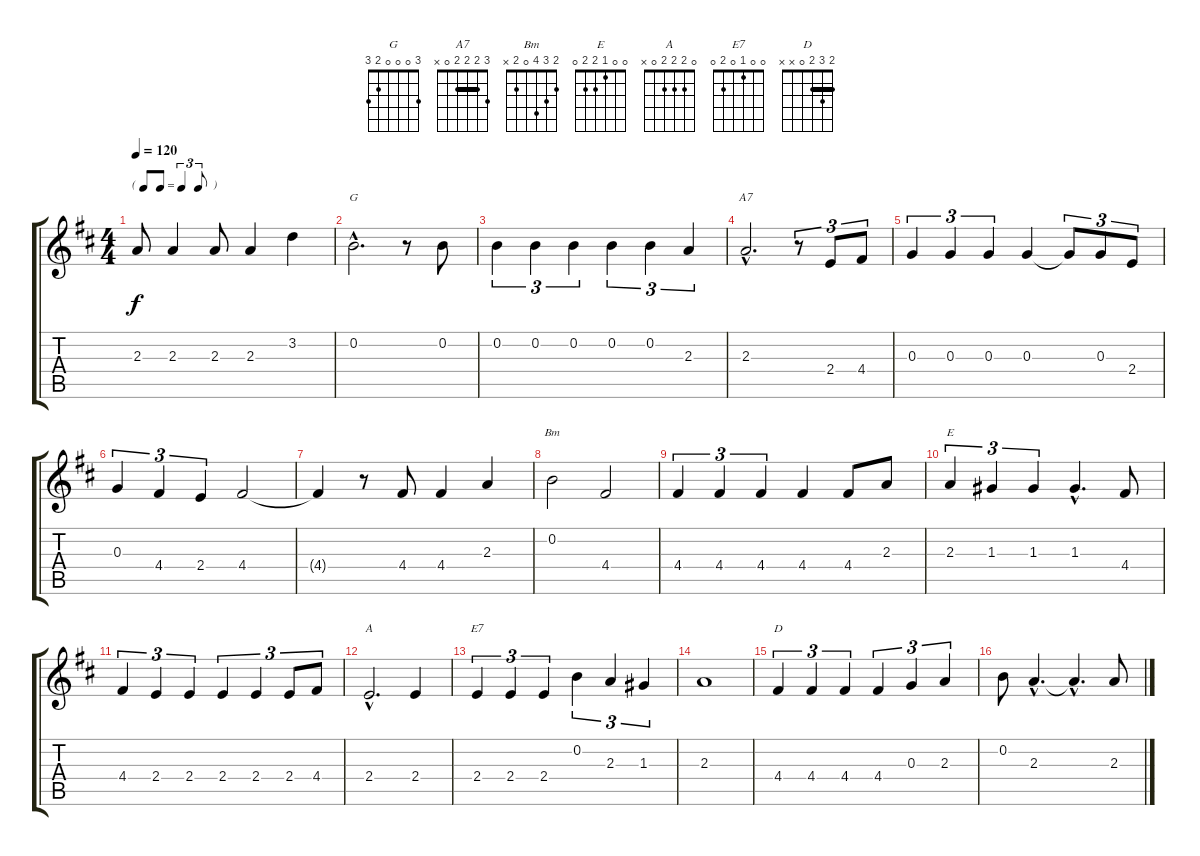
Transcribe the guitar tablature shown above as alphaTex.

\track "" {instrument electricguitarjazz}
\staff {score tabs}
\tuning (E4 B3 G3 D3 A2 E2) {hide}
\chord ("G" 3 0 0 0 2 3)
\chord ("A7" 3 2 2 2 0 x) {barre 2}
\chord ("Bm" 2 3 4 0 2 x)
\chord ("E" 0 0 1 2 2 0)
\chord ("A" 0 2 2 2 0 x)
\chord ("E7" 0 0 1 0 2 0)
\chord ("D" 2 3 2 0 x x) {barre 2}
\ts (4 4)
\tf triplet8th
\tempo 120
\clef g2
\ks d
2.3.8{dy f} 2.3.4 2.3.8 2.3.4 3.2.4 |
0.2{hac}.2{d ch "G"} r.8 0.2.8 |
0.2.4{tu (3 2)} 0.2.4{tu (3 2)} 0.2.4{tu (3 2)} 0.2.4{tu (3 2)} 0.2.4{tu (3 2)} 2.3.4{tu (3 2)} |
2.3{hac}.2{d ch "A7"} r.8{tu (3 2)} 2.4.8{tu (3 2)} 4.4.8{tu (3 2)} |
0.3.4{tu (3 2)} 0.3.4{tu (3 2)} 0.3.4{tu (3 2)} 0.3.4 0.3{t}.8{tu (3 2)} 0.3.8{tu (3 2)} 2.4.8{tu (3 2)} |
0.3.4{tu (3 2)} 4.4.4{tu (3 2)} 2.4.4{tu (3 2)} 4.4.2 |
4.4{t}.4 r.8 4.4.8 4.4.4 2.3.4 |
0.2.2{ch "Bm"} 4.4.2 |
4.4.4{tu (3 2)} 4.4.4{tu (3 2)} 4.4.4{tu (3 2)} 4.4.4 4.4.8 2.3.8 |
2.3.4{tu (3 2) ch "E"} 1.3.4{tu (3 2)} 1.3.4{tu (3 2)} 1.3{hac}.4{d} 4.4.8 |
4.4.4{tu (3 2)} 2.4.4{tu (3 2)} 2.4.4{tu (3 2)} 2.4.4{tu (3 2)} 2.4.4{tu (3 2)} 2.4.8{tu (3 2)} 4.4.8{tu (3 2)} |
2.4{hac}.2{d ch "A"} 2.4.4 |
2.4.4{tu (3 2) ch "E7"} 2.4.4{tu (3 2)} 2.4.4{tu (3 2)} 0.2.4{tu (3 2)} 2.3.4{tu (3 2)} 1.3.4{tu (3 2)} |
2.3.1 |
4.4.4{tu (3 2) ch "D"} 4.4.4{tu (3 2)} 4.4.4{tu (3 2)} 4.4.4{tu (3 2)} 0.3.4{tu (3 2)} 2.3.4{tu (3 2)} |
0.2.8 2.3{hac}.4{d} 2.3{hac t}.4{d} 2.3.8
